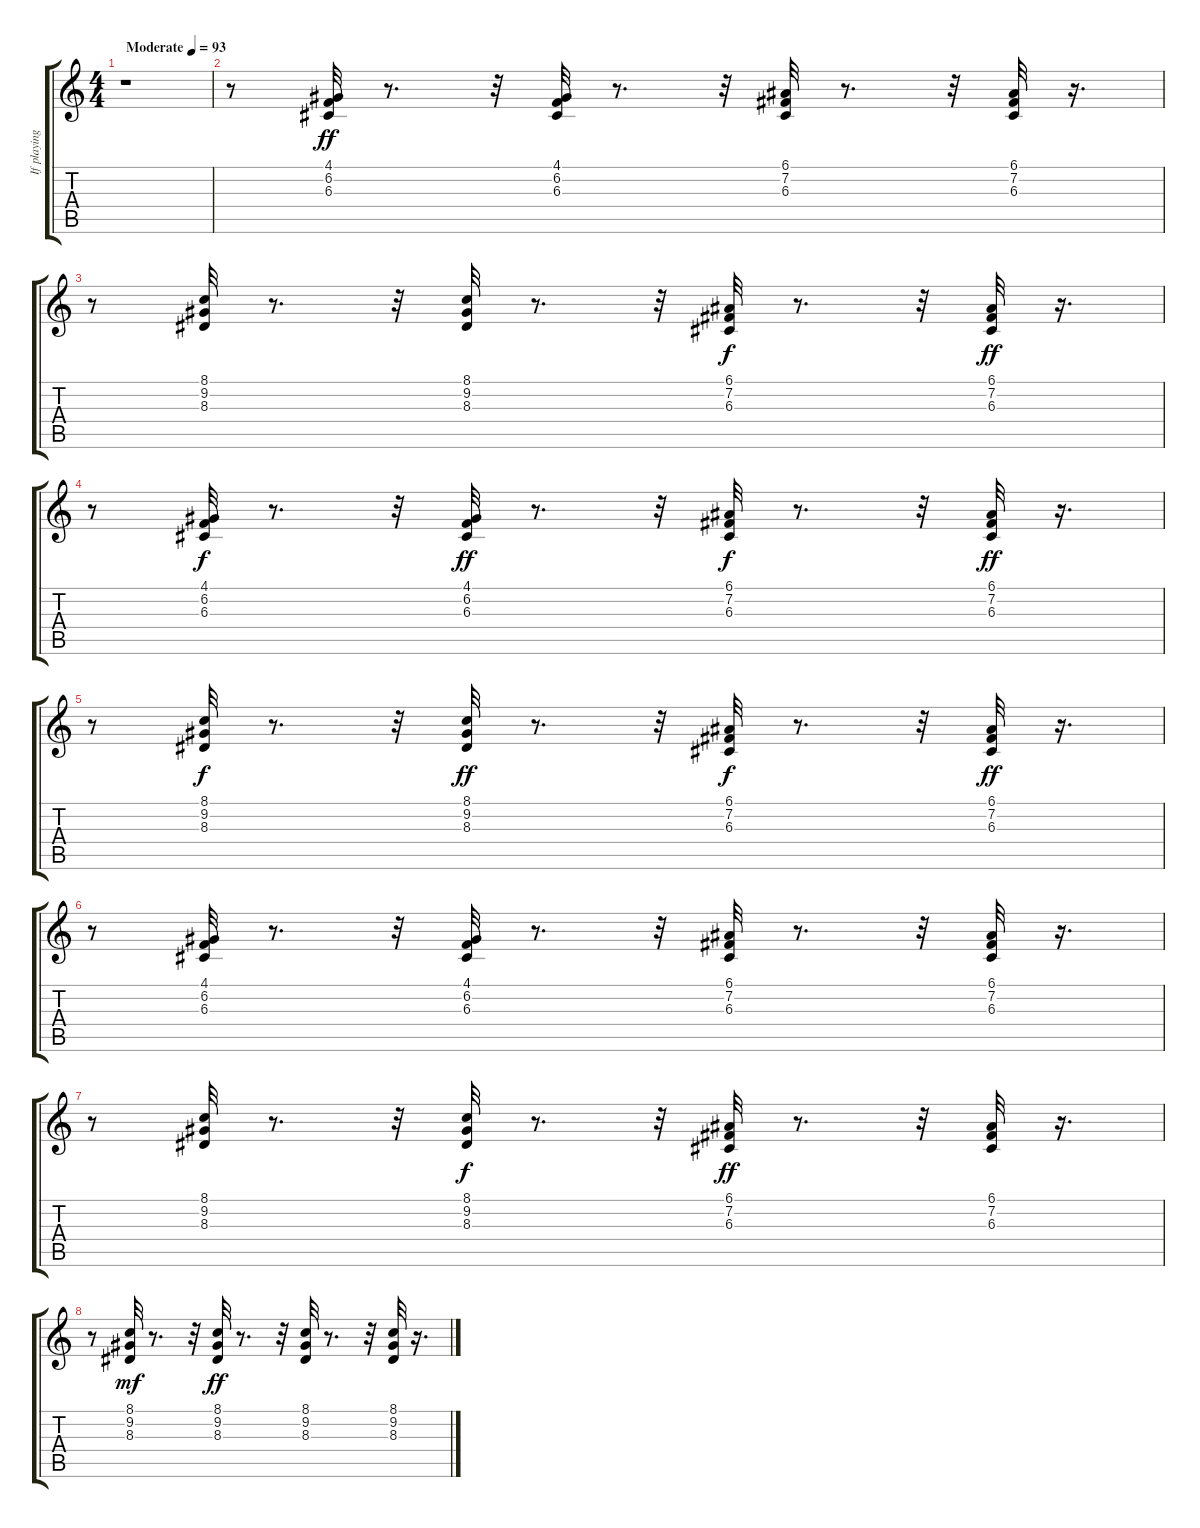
\track ("If playing on Awe32 use GS" "If playing") {instrument fx1rain}
\staff {score tabs}
\tuning (E4 B3 G3 D3 A2 E2) {hide}
\ts (4 4)
\tempo (93 "Moderate")
\clef g2
\ks c
r.1{dy ff instrument fx1rain} |
r.8 (4.1 6.2 6.3).32 r.8{d} r.32 (4.1 6.2 6.3).32 r.8{d} r.32 (6.1 7.2 6.3).32 r.8{d} r.32 (6.1 7.2 6.3).32 r.16{d} |
r.8 (8.1 9.2 8.3).32 r.8{d} r.32 (8.1 9.2 8.3).32 r.8{d} r.32 (6.1 7.2 6.3).32{dy f} r.8{d} r.32 (6.1 7.2 6.3).32{dy ff} r.16{d} |
r.8 (4.1 6.2 6.3).32{dy f} r.8{d} r.32 (4.1 6.2 6.3).32{dy ff} r.8{d} r.32 (6.1 7.2 6.3).32{dy f} r.8{d} r.32 (6.1 7.2 6.3).32{dy ff} r.16{d} |
r.8 (8.1 9.2 8.3).32{dy f} r.8{d} r.32 (8.1 9.2 8.3).32{dy ff} r.8{d} r.32 (6.1 7.2 6.3).32{dy f} r.8{d} r.32 (6.1 7.2 6.3).32{dy ff} r.16{d} |
r.8 (4.1 6.2 6.3).32 r.8{d} r.32 (4.1 6.2 6.3).32 r.8{d} r.32 (6.1 7.2 6.3).32 r.8{d} r.32 (6.1 7.2 6.3).32 r.16{d} |
r.8 (8.1 9.2 8.3).32 r.8{d} r.32 (8.1 9.2 8.3).32{dy f} r.8{d} r.32 (6.1 7.2 6.3).32{dy ff} r.8{d} r.32 (6.1 7.2 6.3).32 r.16{d} |
r.8 (8.1 9.2 8.3).32{dy mf} r.8{d} r.32 (8.1 9.2 8.3).32{dy ff} r.8{d} r.32 (8.1 9.2 8.3).32 r.8{d} r.32 (8.1 9.2 8.3).32 r.16{d}
